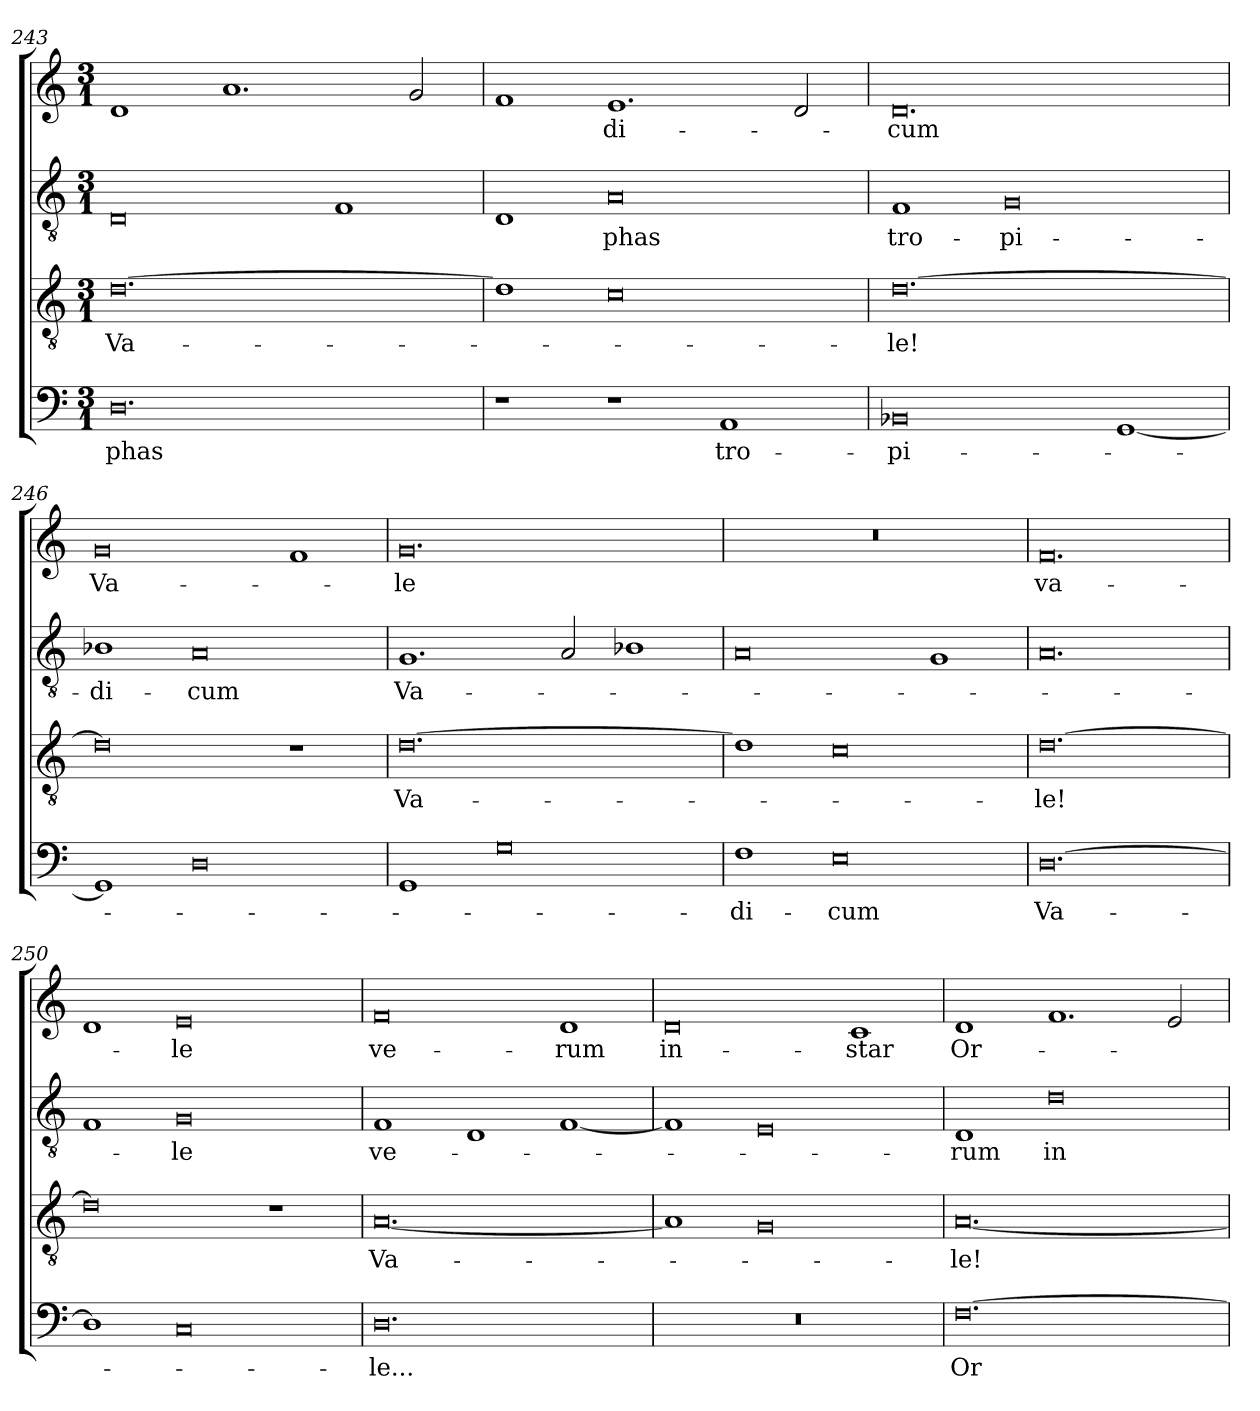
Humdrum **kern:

**kern	**text	**kern	**text	**kern	**text	**kern	**text
*part4	*part4	*part3	*part3	*part2	*part2	*part1	*part1
*staff4	*staff4	*staff3	*staff3	*staff2	*staff2	*staff1	*staff1
*clefF4	*	*clefGv2	*	*clefGv2	*	*clefG2	*
*M3/1	*	*M3/1	*	*M3/1	*	*M3/1	*
=243	=243	=243	=243	=243	=243	=243	=243
!	!LO:LY:b	!	!LO:LY:b	!	!	!	!
0.D	-phas	[0.d	Va-	0D	.	1d	.
.	.	.	.	.	.	1.a	.
.	.	.	.	1F	.	.	.
.	.	.	.	.	.	2g/	.
=244	=244	=244	=244	=244	=244	=244	=244
1r	.	1d]	.	1D	.	1f	.
!	!	!	!	!	!LO:LY:b	!	!LO:LY:b
1r	.	0c	.	0A	-phas	1.e	-di-
!	!LO:LY:b	!	!	!	!	!	!
1AA	tro-	.	.	.	.	.	.
.	.	.	.	.	.	2d/	.
!!LO:LB:g=z
=245	=245	=245	=245	=245	=245	=245	=245
!	!LO:LY:b	!	!LO:LY:b	!	!LO:LY:b	!	!LO:LY:b
0BB-X	-pi-	[0.d	-le!	1F	tro-	0.d	-cum
!	!	!	!	!	!LO:LY:b	!	!
.	.	.	.	0G	-pi-	.	.
[1GG	.	.	.	.	.	.	.
=246	=246	=246	=246	=246	=246	=246	=246
!	!	!	!	!	!LO:LY:b	!	!LO:LY:b
1GG]	.	0d]	.	1B-X	-di-	0g	Va-
!	!	!	!	!	!LO:LY:b	!	!
0D	.	.	.	0A	-cum	.	.
.	.	1r	.	.	.	1f	.
=247	=247	=247	=247	=247	=247	=247	=247
!	!	!	!LO:LY:b	!	!LO:LY:b	!	!LO:LY:b
1GG	.	[0.d	Va-	1.G	Va-	0.g	-le
0G	.	.	.	.	.	.	.
.	.	.	.	2A/	.	.	.
.	.	.	.	1B-X	.	.	.
=248	=248	=248	=248	=248	=248	=248	=248
!	!LO:LY:b	!	!	!	!	!	!
1F	-di-	1d]	.	0A	.	0.r	.
!	!LO:LY:b	!	!	!	!	!	!
0E	-cum	0c	.	.	.	.	.
.	.	.	.	1G	.	.	.
=249	=249	=249	=249	=249	=249	=249	=249
!	!LO:LY:b	!	!LO:LY:b	!	!	!	!LO:LY:b
[0.D	Va-	[0.d	-le!	0.A	.	0.f	va-
=250	=250	=250	=250	=250	=250	=250	=250
1D]	.	0d]	.	1F	.	1d	.
!	!	!	!	!	!LO:LY:b	!	!LO:LY:b
0C	.	.	.	0G	-le	0e	-le
.	.	1r	.	.	.	.	.
!!LO:LB:g=z
=251	=251	=251	=251	=251	=251	=251	=251
!	!LO:LY:b	!	!LO:LY:b	!	!LO:LY:b	!	!LO:LY:b
0.D	-le...	[0.A	Va-	1F	ve-	0f	ve-
.	.	.	.	1D	.	.	.
!	!	!	!	!	!	!	!LO:LY:b
.	.	.	.	[1F	.	1d	-rum
=252	=252	=252	=252	=252	=252	=252	=252
!	!	!	!	!	!	!	!LO:LY:b
0.r	.	1A]	.	1F]	.	0d	in-
.	.	0G	.	0E	.	.	.
!	!	!	!	!	!	!	!LO:LY:b
.	.	.	.	.	.	1c	-star
=253	=253	=253	=253	=253	=253	=253	=253
!	!LO:LY:b	!	!LO:LY:b	!	!LO:LY:b	!	!LO:LY:b
[0.F	Or-	[0.A	-le!	1D	-rum	1d	Or-
!	!	!	!	!	!LO:LY:b	!	!
.	.	.	.	0d	in-	1.f	.
.	.	.	.	.	.	2e/	.
=	=	=	=	=	=	=	=
*-	*-	*-	*-	*-	*-	*-	*-
